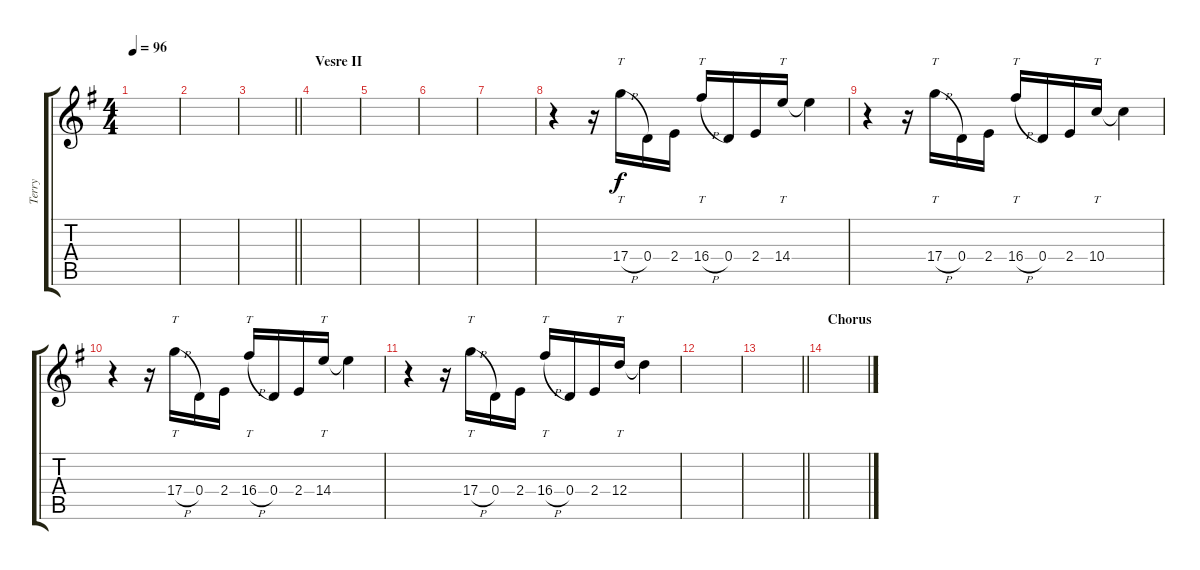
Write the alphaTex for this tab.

\track ("Terry" "Terry") {instrument overdrivenguitar}
\staff {score tabs}
\tuning (E4 B3 G3 D3 A2 D2) {hide}
\ts (4 4)
\tempo 96
\clef g2
\ks g
|
|
\barLineRight lightlight
|
\section ("" "Vesre II")
|
|
|
|
r.4 r.16 17.4{h}.16{tt} 0.4.16 2.4.16 16.4{h}.16{tt} 0.4.16 2.4.16 14.4.16{tt} 14.4{t}.4 |
r.4 r.16 17.4{h}.16{tt} 0.4.16 2.4.16 16.4{h}.16{tt} 0.4.16 2.4.16 10.4.16{tt} 10.4{t}.4 |
r.4 r.16 17.4{h}.16{tt} 0.4.16 2.4.16 16.4{h}.16{tt} 0.4.16 2.4.16 14.4.16{tt} 14.4{t}.4 |
r.4 r.16 17.4{h}.16{tt} 0.4.16 2.4.16 16.4{h}.16{tt} 0.4.16 2.4.16 12.4.16{tt} 12.4{t}.4 |
|
\barLineRight lightlight
|
\section ("" "Chorus")
